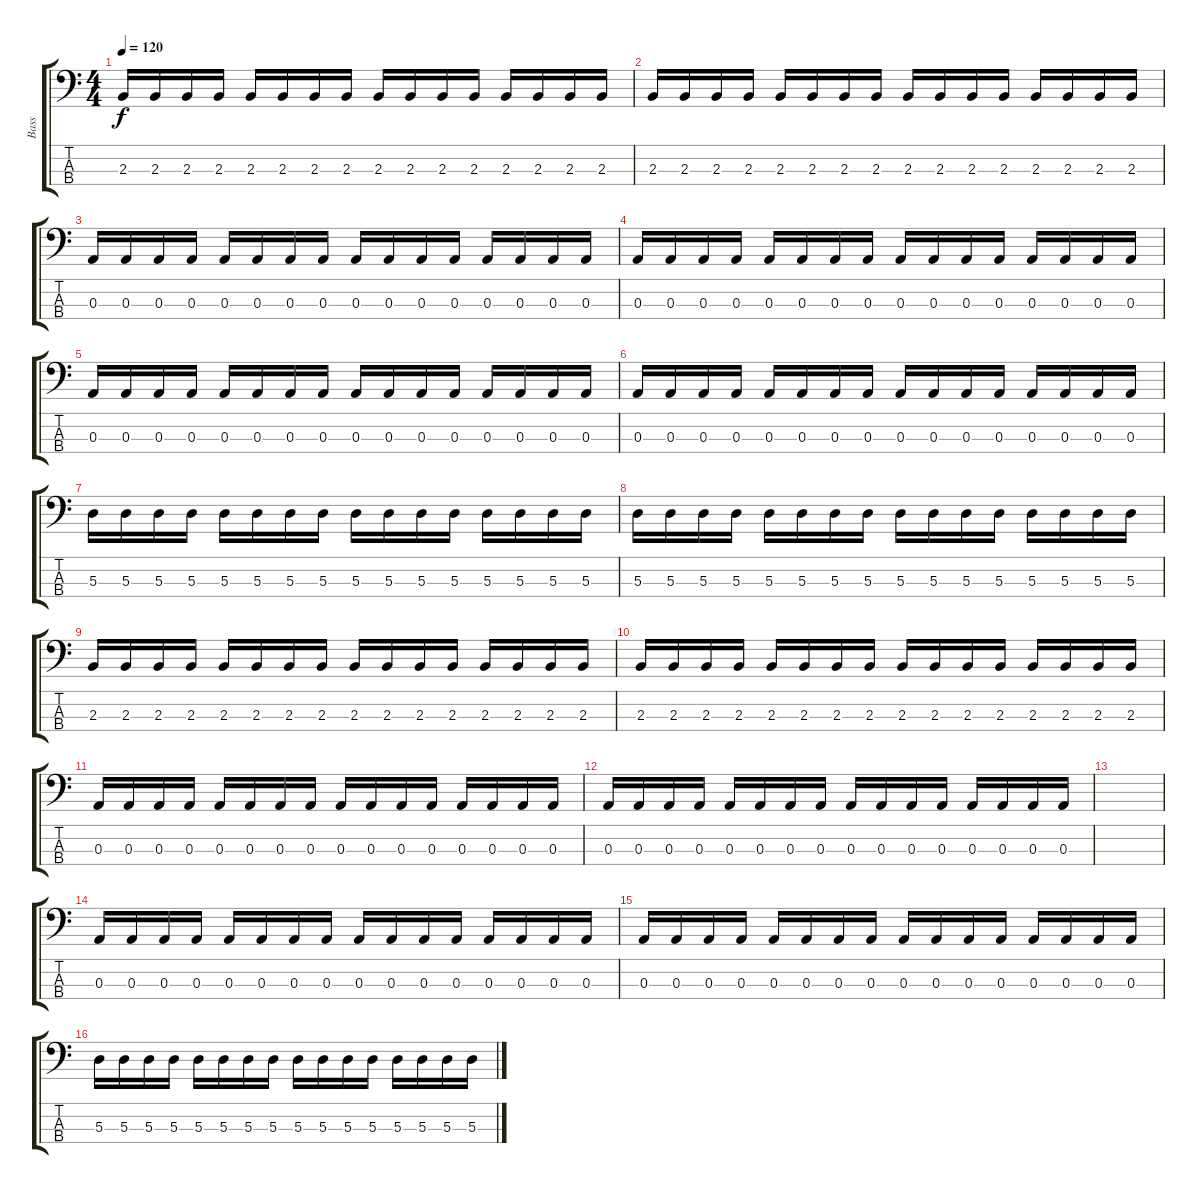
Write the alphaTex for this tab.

\track ("Bass" "Bass") {instrument electricbassfinger}
\staff {score tabs}
\tuning (G2 D2 A1 E1) {hide}
\ts (4 4)
\tempo 120
\clef f4
\ks c
2.3.16{dy f} 2.3.16 2.3.16 2.3.16 2.3.16 2.3.16 2.3.16 2.3.16 2.3.16 2.3.16 2.3.16 2.3.16 2.3.16 2.3.16 2.3.16 2.3.16 |
2.3.16 2.3.16 2.3.16 2.3.16 2.3.16 2.3.16 2.3.16 2.3.16 2.3.16 2.3.16 2.3.16 2.3.16 2.3.16 2.3.16 2.3.16 2.3.16 |
0.3.16 0.3.16 0.3.16 0.3.16 0.3.16 0.3.16 0.3.16 0.3.16 0.3.16 0.3.16 0.3.16 0.3.16 0.3.16 0.3.16 0.3.16 0.3.16 |
0.3.16 0.3.16 0.3.16 0.3.16 0.3.16 0.3.16 0.3.16 0.3.16 0.3.16 0.3.16 0.3.16 0.3.16 0.3.16 0.3.16 0.3.16 0.3.16 |
0.3.16 0.3.16 0.3.16 0.3.16 0.3.16 0.3.16 0.3.16 0.3.16 0.3.16 0.3.16 0.3.16 0.3.16 0.3.16 0.3.16 0.3.16 0.3.16 |
0.3.16 0.3.16 0.3.16 0.3.16 0.3.16 0.3.16 0.3.16 0.3.16 0.3.16 0.3.16 0.3.16 0.3.16 0.3.16 0.3.16 0.3.16 0.3.16 |
5.3.16 5.3.16 5.3.16 5.3.16 5.3.16 5.3.16 5.3.16 5.3.16 5.3.16 5.3.16 5.3.16 5.3.16 5.3.16 5.3.16 5.3.16 5.3.16 |
5.3.16 5.3.16 5.3.16 5.3.16 5.3.16 5.3.16 5.3.16 5.3.16 5.3.16 5.3.16 5.3.16 5.3.16 5.3.16 5.3.16 5.3.16 5.3.16 |
2.3.16 2.3.16 2.3.16 2.3.16 2.3.16 2.3.16 2.3.16 2.3.16 2.3.16 2.3.16 2.3.16 2.3.16 2.3.16 2.3.16 2.3.16 2.3.16 |
2.3.16 2.3.16 2.3.16 2.3.16 2.3.16 2.3.16 2.3.16 2.3.16 2.3.16 2.3.16 2.3.16 2.3.16 2.3.16 2.3.16 2.3.16 2.3.16 |
0.3.16 0.3.16 0.3.16 0.3.16 0.3.16 0.3.16 0.3.16 0.3.16 0.3.16 0.3.16 0.3.16 0.3.16 0.3.16 0.3.16 0.3.16 0.3.16 |
0.3.16 0.3.16 0.3.16 0.3.16 0.3.16 0.3.16 0.3.16 0.3.16 0.3.16 0.3.16 0.3.16 0.3.16 0.3.16 0.3.16 0.3.16 0.3.16 |
|
0.3.16 0.3.16 0.3.16 0.3.16 0.3.16 0.3.16 0.3.16 0.3.16 0.3.16 0.3.16 0.3.16 0.3.16 0.3.16 0.3.16 0.3.16 0.3.16 |
0.3.16 0.3.16 0.3.16 0.3.16 0.3.16 0.3.16 0.3.16 0.3.16 0.3.16 0.3.16 0.3.16 0.3.16 0.3.16 0.3.16 0.3.16 0.3.16 |
5.3.16 5.3.16 5.3.16 5.3.16 5.3.16 5.3.16 5.3.16 5.3.16 5.3.16 5.3.16 5.3.16 5.3.16 5.3.16 5.3.16 5.3.16 5.3.16
